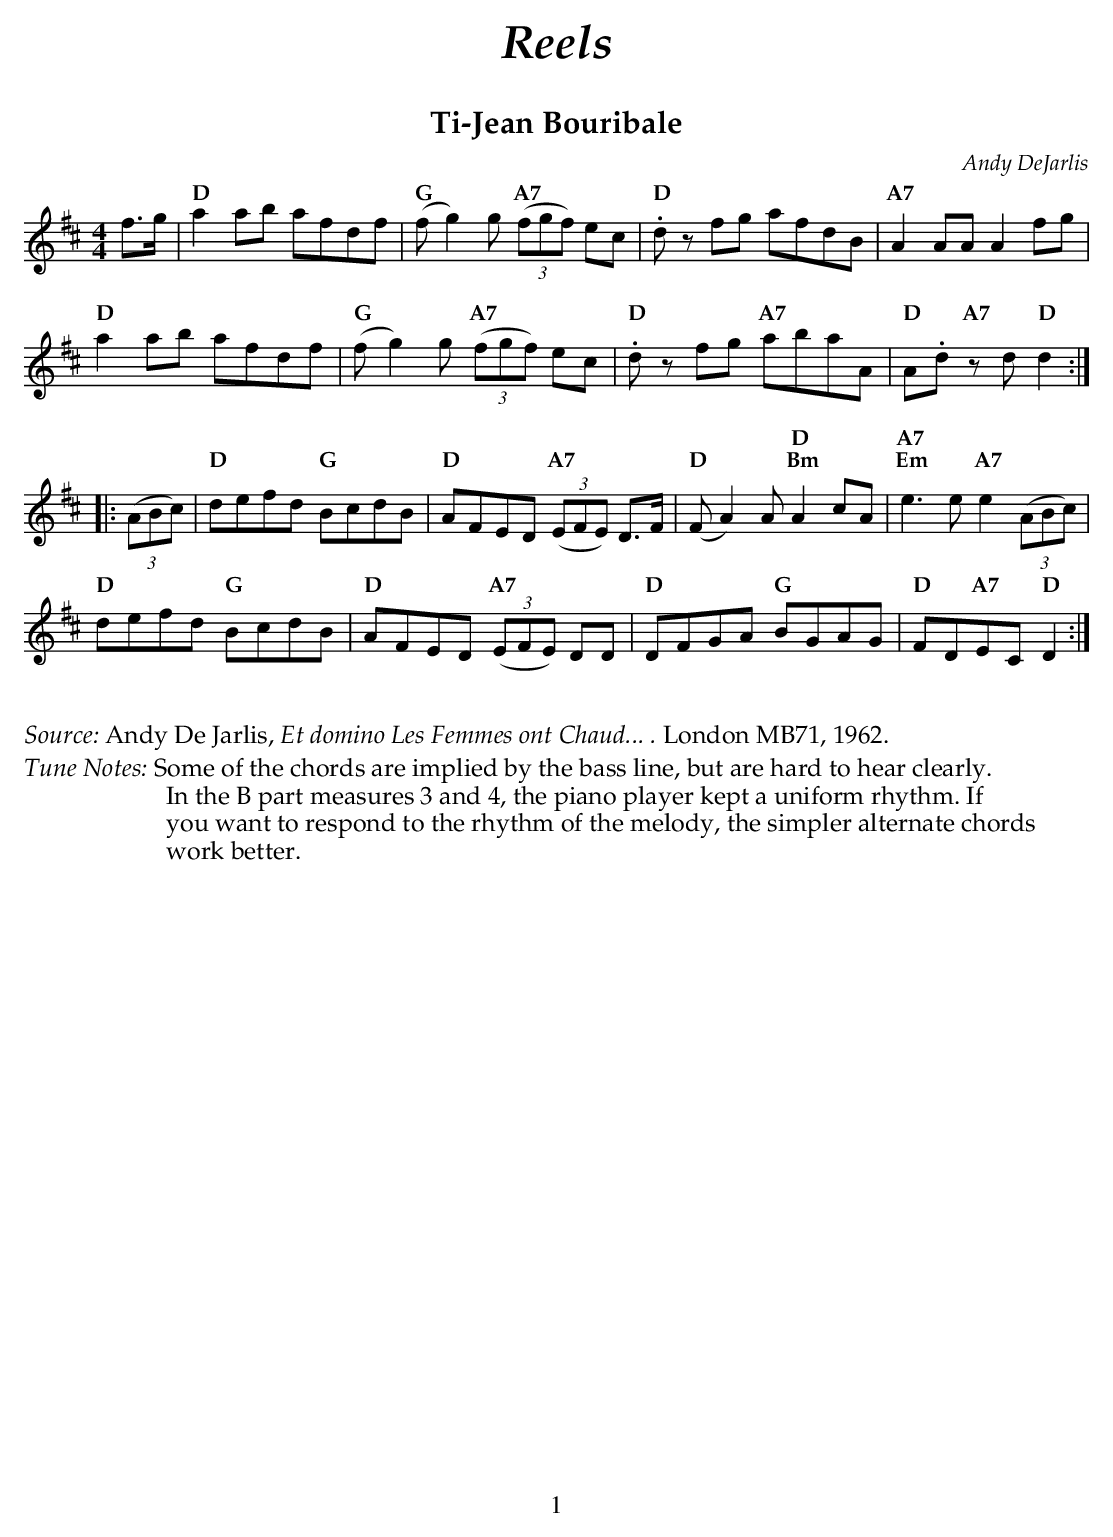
X:1
T:Ti-Jean Bouribale
C:Andy DeJarlis
M:4/4
L:1/8
K:D
f>g |\
"D" a2ab afdf |"G" (fg2)g "A7" ((3 fgf) ec | "D" .dz fg afdB      | "A7" A2AA A2fg |
"D" a2ab afdf |"G" (fg2)g "A7" ((3 fgf) ec | "D" .dz fg "A7" abaA | "D" A.d"A7"z d "D" d2 :|
|:((3ABc) |\
 "D" defd "G" BcdB | "D" AFED "A7" ((3EFE) D>F | "D" (FA2)A "D;Bm" A2cA | "A7;Em" e2>e2 "A7" e2((3ABc) |
 "D" defd "G" BcdB |  "D" AFED "A7" ((3EFE) DD | "D" DFGA "G" BGAG      | "D" FD"A7"EC "D" D2 :|
